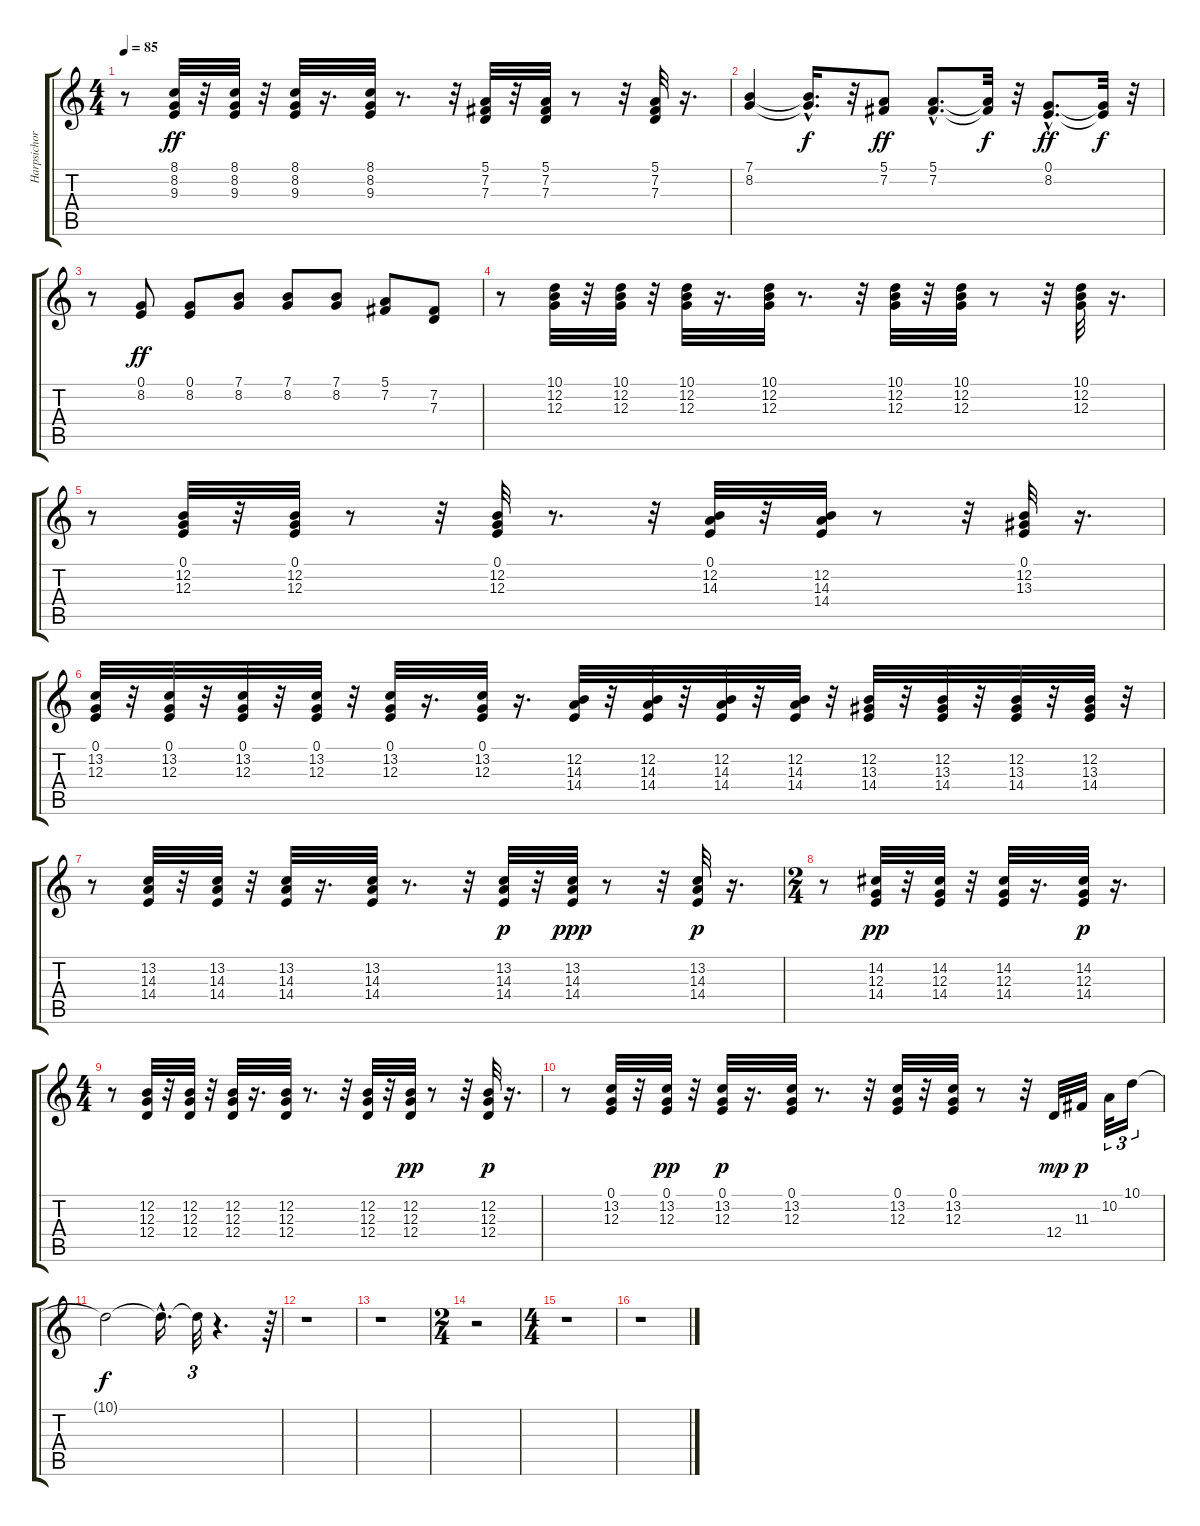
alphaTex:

\track ("Harpsichord" "Harpsichor") {instrument harpsichord}
\staff {score tabs}
\tuning (E4 B3 G3 D3 A2 E2) {hide}
\ts (4 4)
\tempo 85
\clef g2
\ks c
r.8{dy ff} (8.1 8.2 9.3).32 r.32 (8.1 8.2 9.3).32 r.32 (8.1 8.2 9.3).32 r.16{d} (8.1 8.2 9.3).32 r.8{d} r.32 (5.1 7.2 7.3).32 r.32 (5.1 7.2 7.3).32 r.8 r.32 (5.1 7.2 7.3).32 r.16{d} |
(7.1 8.2).4 (7.1{hac t} 8.2{hac t}).16{d dy f} r.32 (5.1 7.2).8{dy ff} (5.1{hac} 7.2{hac}).8{d} (5.1{t} 7.2{t}).32{dy f} r.32 (0.1{hac} 8.2{hac}).8{d dy ff} (0.1{t} 8.2{t}).32{dy f} r.32 |
r.8 (0.1 8.2).8{dy ff} (0.1 8.2).8 (7.1 8.2).8 (7.1 8.2).8 (7.1 8.2).8 (5.1 7.2).8 (7.2 7.3).8 |
r.8 (10.1 12.2 12.3).32 r.32 (10.1 12.2 12.3).32 r.32 (10.1 12.2 12.3).32 r.16{d} (10.1 12.2 12.3).32 r.8{d} r.32 (10.1 12.2 12.3).32 r.32 (10.1 12.2 12.3).32 r.8 r.32 (10.1 12.2 12.3).32 r.16{d} |
r.8 (0.1 12.2 12.3).32 r.32 (0.1 12.2 12.3).32 r.8 r.32 (0.1 12.2 12.3).32 r.8{d} r.32 (0.1 12.2 14.3).32 r.32 (12.2 14.3 14.4).32 r.8 r.32 (0.1 12.2 13.3).32 r.16{d} |
(0.1 13.2 12.3).32 r.32 (0.1 13.2 12.3).32 r.32 (0.1 13.2 12.3).32 r.32 (0.1 13.2 12.3).32 r.32 (0.1 13.2 12.3).32 r.16{d} (0.1 13.2 12.3).32 r.16{d} (12.2 14.3 14.4).32 r.32 (12.2 14.3 14.4).32 r.32 (12.2 14.3 14.4).32 r.32 (12.2 14.3 14.4).32 r.32 (12.2 13.3 14.4).32 r.32 (12.2 13.3 14.4).32 r.32 (12.2 13.3 14.4).32 r.32 (12.2 13.3 14.4).32 r.32 |
r.8 (13.2 14.3 14.4).32 r.32 (13.2 14.3 14.4).32 r.32 (13.2 14.3 14.4).32 r.16{d} (13.2 14.3 14.4).32 r.8{d} r.32 (13.2 14.3 14.4).32{dy p} r.32 (13.2 14.3 14.4).32{dy ppp} r.8 r.32 (13.2 14.3 14.4).32{dy p} r.16{d} |
\ts (2 4)
r.8 (14.2 12.3 14.4).32{dy pp} r.32 (14.2 12.3 14.4).32 r.32 (14.2 12.3 14.4).32 r.16{d} (14.2 12.3 14.4).32{dy p} r.16{d} |
\ts (4 4)
r.8 (12.2 12.3 12.4).32 r.32 (12.2 12.3 12.4).32 r.32 (12.2 12.3 12.4).32 r.16{d} (12.2 12.3 12.4).32 r.8{d} r.32 (12.2 12.3 12.4).32 r.32 (12.2 12.3 12.4).32{dy pp} r.8 r.32 (12.2 12.3 12.4).32{dy p} r.16{d} |
r.8 (0.1 13.2 12.3).32 r.32 (0.1 13.2 12.3).32{dy pp} r.32 (0.1 13.2 12.3).32{dy p} r.16{d} (0.1 13.2 12.3).32 r.8{d} r.32 (0.1 13.2 12.3).32 r.32 (0.1 13.2 12.3).32 r.8 r.32 12.4.32{dy mp} 11.3.32{dy p} 10.2.32{tu (3 2)} 10.1.16{tu (3 2)} |
10.1{t}.2{dy f} 10.1{hac t}.16{d} 10.1{t}.32{tu (3 2)} r.4{d} r.64{tu (3 2)} |
r.1 |
r.1 |
\ts (2 4)
r.2 |
\ts (4 4)
r.1 |
r.1
